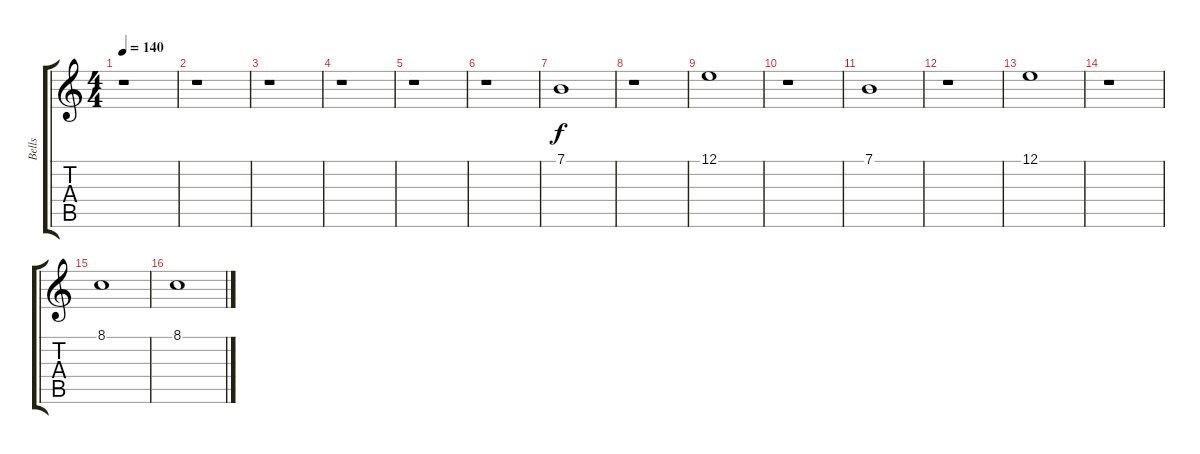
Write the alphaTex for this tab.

\track ("Bells" "Bells") {instrument tubularbells}
\staff {score tabs}
\tuning (E4 B3 G3 D3 A2 E2) {hide}
\ts (4 4)
\tempo 140
\clef g2
\ks c
r.1{dy f} |
r.1 |
r.1 |
r.1 |
r.1 |
r.1 |
7.1.1 |
r.1 |
12.1.1 |
r.1 |
7.1.1 |
r.1 |
12.1.1 |
r.1 |
8.1.1 |
8.1.1
